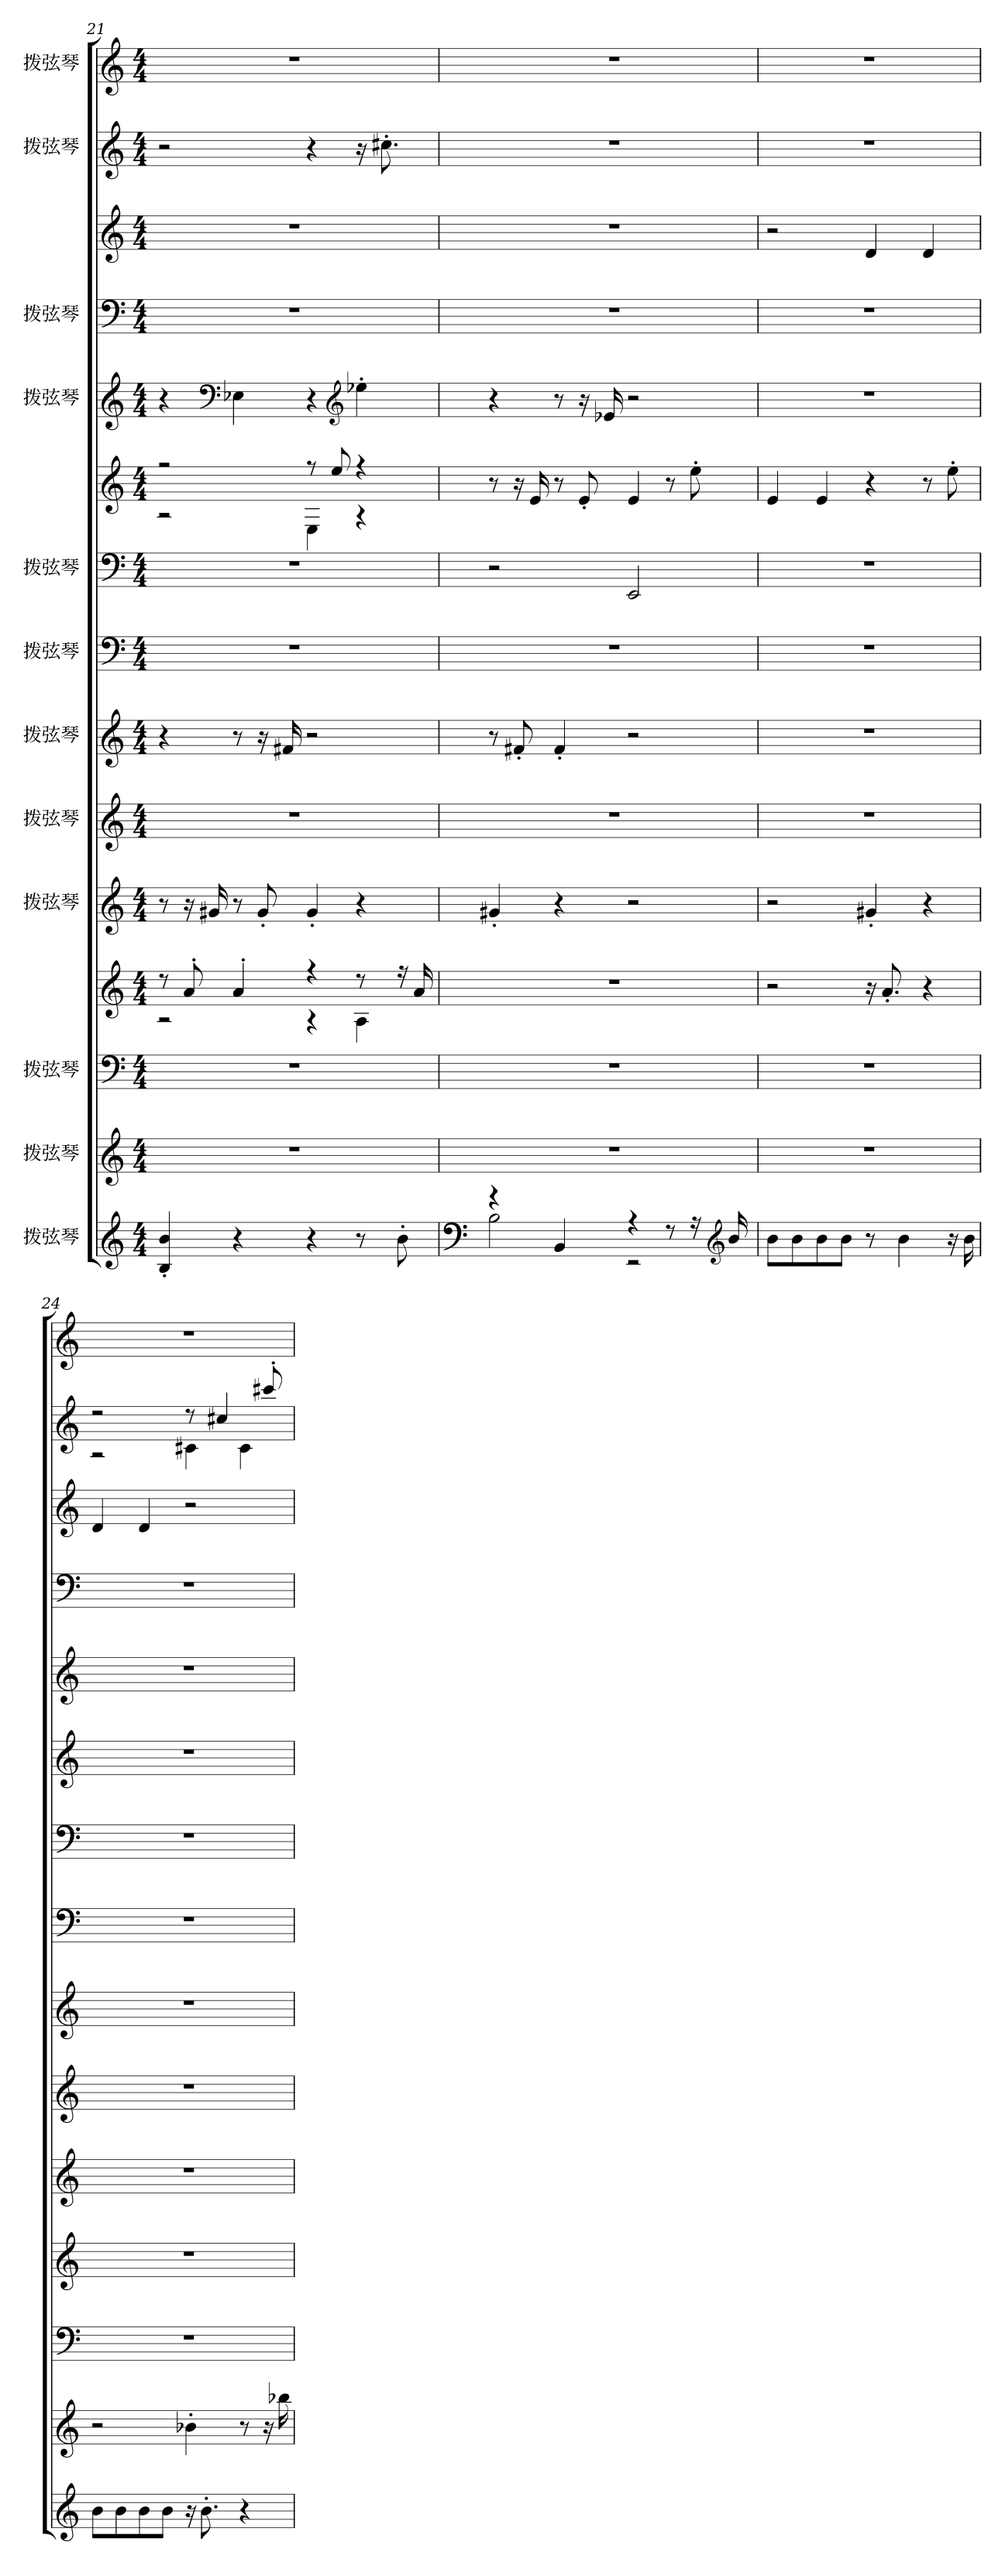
**kern	**kern	**kern	**kern	**kern	**kern	**kern	**kern	**kern	**kern	**kern	**kern	**kern	**kern	**kern
*part12	*part11	*part10	*part10	*part9	*part8	*part7	*part6	*part5	*part5	*part4	*part3	*part3	*part2	*part1
*staff15	*staff14	*staff13	*staff12	*staff11	*staff10	*staff9	*staff8	*staff7	*staff6	*staff5	*staff4	*staff3	*staff2	*staff1
*I"拨弦琴	*I"拨弦琴	*I"拨弦琴	*	*I"拨弦琴	*I"拨弦琴	*I"拨弦琴	*I"拨弦琴	*I"拨弦琴	*	*I"拨弦琴	*I"拨弦琴	*	*I"拨弦琴	*I"拨弦琴
!!LO:PB:g=z
*clefG2	*clefG2	*clefF4	*clefG2	*clefG2	*clefG2	*clefG2	*clefF4	*clefF4	*clefG2	*clefG2	*clefF4	*clefG2	*clefG2	*clefG2
*k[]	*k[]	*k[]	*k[]	*k[]	*k[]	*k[]	*k[]	*k[]	*k[]	*k[]	*k[]	*k[]	*k[]	*k[]
*M4/4	*M4/4	*M4/4	*M4/4	*M4/4	*M4/4	*M4/4	*M4/4	*M4/4	*M4/4	*M4/4	*M4/4	*M4/4	*M4/4	*M4/4
=21	=21	=21	=21	=21	=21	=21	=21	=21	=21	=21	=21	=21	=21	=21
*	*	*	*^	*	*	*	*	*	*^	*	*	*	*	*
4B/' 4b/'	1r	1r	8r	2r	8r	1r	4r	1r	1r	2r	2r	4r	1r	1r	2r	1r
.	.	.	8a'/	.	16r	.	.	.	.	.	.	.	.	.	.	.
.	.	.	.	.	16g#X/	.	.	.	.	.	.	.	.	.	.	.
*	*	*	*	*	*	*	*	*	*	*	*	*clefF4	*	*	*	*
4r	.	.	4a'/	.	8r	.	8r	.	.	.	.	4E-X\	.	.	.	.
.	.	.	.	.	8g#'/	.	16r	.	.	.	.	.	.	.	.	.
.	.	.	.	.	.	.	16f#X/	.	.	.	.	.	.	.	.	.
4r	.	.	4r	4r	4g#'/	.	2r	.	.	8r	4E\	4r	.	.	4r	.
.	.	.	.	.	.	.	.	.	.	8ee/	.	.	.	.	.	.
*	*	*	*	*	*	*	*	*	*	*	*	*clefG2	*	*	*	*
8r	.	.	8r	4A\	4r	.	.	.	.	4r	4r	4ee-X'\	.	.	16r	.
.	.	.	.	.	.	.	.	.	.	.	.	.	.	.	8.cc#X'\	.
8b'\	.	.	16r	.	.	.	.	.	.	.	.	.	.	.	.	.
.	.	.	16a/	.	.	.	.	.	.	.	.	.	.	.	.	.
*	*	*	*v	*v	*	*	*	*	*	*v	*v	*	*	*	*	*
=22	=22	=22	=22	=22	=22	=22	=22	=22	=22	=22	=22	=22	=22	=22
*clefF4	*	*	*	*	*	*	*	*	*	*	*	*	*	*
*^	*	*	*	*	*	*	*	*	*	*	*	*	*	*
4r	2B\	1r	1r	1r	4g#X'/	1r	8r	1r	2r	8r	4r	1r	1r	1r	1r
.	.	.	.	.	.	.	8f#X'/	.	.	16r	.	.	.	.	.
.	.	.	.	.	.	.	.	.	.	16e/	.	.	.	.	.
4BB/	.	.	.	.	4r	.	4f#'/	.	.	8r	8r	.	.	.	.
.	.	.	.	.	.	.	.	.	.	8e'/	16r	.	.	.	.
.	.	.	.	.	.	.	.	.	.	.	16e-X/	.	.	.	.
4r	2r	.	.	.	2r	.	2r	.	2EE/	4e/	2r	.	.	.	.
8r	.	.	.	.	.	.	.	.	.	8r	.	.	.	.	.
16r	.	.	.	.	.	.	.	.	.	8ee'\	.	.	.	.	.
*clefG2	*	*	*	*	*	*	*	*	*	*	*	*	*	*	*
16b/	.	.	.	.	.	.	.	.	.	.	.	.	.	.	.
*v	*v	*	*	*	*	*	*	*	*	*	*	*	*	*	*
=23	=23	=23	=23	=23	=23	=23	=23	=23	=23	=23	=23	=23	=23	=23
8b\L	1r	1r	2r	2r	1r	1r	1r	1r	4e/	1r	1r	2r	1r	1r
8b\	.	.	.	.	.	.	.	.	.	.	.	.	.	.
8b\	.	.	.	.	.	.	.	.	4e/	.	.	.	.	.
8b\J	.	.	.	.	.	.	.	.	.	.	.	.	.	.
8r	.	.	16r	4g#X'/	.	.	.	.	4r	.	.	4d/	.	.
.	.	.	8.a'/	.	.	.	.	.	.	.	.	.	.	.
4b\	.	.	.	.	.	.	.	.	.	.	.	.	.	.
.	.	.	4r	4r	.	.	.	.	8r	.	.	4d/	.	.
16r	.	.	.	.	.	.	.	.	8ee'\	.	.	.	.	.
16b\	.	.	.	.	.	.	.	.	.	.	.	.	.	.
!!LO:PB:g=z
=24	=24	=24	=24	=24	=24	=24	=24	=24	=24	=24	=24	=24	=24	=24
*	*	*	*	*	*	*	*	*	*	*	*	*	*^	*
8b\L	2r	1r	1r	1r	1r	1r	1r	1r	1r	1r	1r	4d/	2r	2r	1r
8b\	.	.	.	.	.	.	.	.	.	.	.	.	.	.	.
8b\	.	.	.	.	.	.	.	.	.	.	.	4d/	.	.	.
8b\J	.	.	.	.	.	.	.	.	.	.	.	.	.	.	.
16r	4b-X'\	.	.	.	.	.	.	.	.	.	.	2r	8r	4c#X\	.
8.b'\	.	.	.	.	.	.	.	.	.	.	.	.	.	.	.
.	.	.	.	.	.	.	.	.	.	.	.	.	4cc#X/	.	.
4r	8r	.	.	.	.	.	.	.	.	.	.	.	.	4c#\	.
.	16r	.	.	.	.	.	.	.	.	.	.	.	8ccc#X'/	.	.
.	16bb-X\	.	.	.	.	.	.	.	.	.	.	.	.	.	.
*	*	*	*	*	*	*	*	*	*	*	*	*	*v	*v	*
=	=	=	=	=	=	=	=	=	=	=	=	=	=	=
*-	*-	*-	*-	*-	*-	*-	*-	*-	*-	*-	*-	*-	*-	*-
